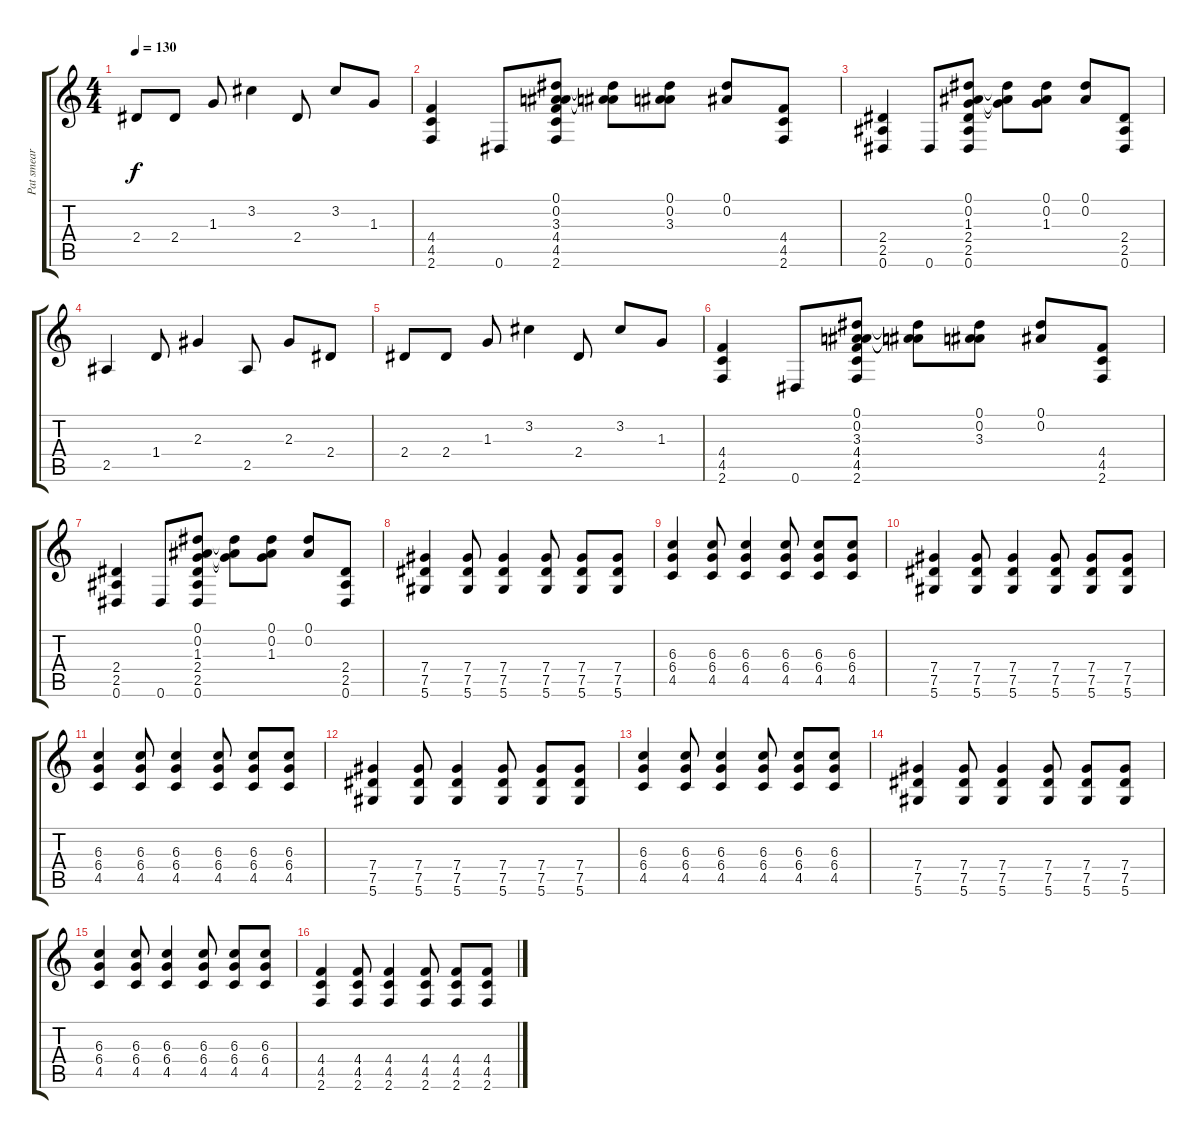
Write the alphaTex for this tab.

\track ("Pat smear" "Pat smear") {instrument overdrivenguitar}
\staff {score tabs}
\tuning (Eb4 Bb3 Gb3 Db3 Ab2 Eb2) {hide}
\ts (4 4)
\tempo 130
\clef g2
\ks c
2.4.8{dy f} 2.4.8 1.3.8 3.2.4 2.4.8 3.2.8 1.3.8 |
(4.4 4.5 2.6).4 0.6.8 (0.1 0.2 3.3 4.4 4.5 2.6).8 (0.1{t} 0.2{t} 3.3{t}).8 (0.1 0.2 3.3).8 (0.1 0.2).8 (4.4 4.5 2.6).8 |
(2.4 2.5 0.6).4 0.6.8 (0.1 0.2 1.3 2.4 2.5 0.6).8 (0.1{t} 0.2{t} 1.3{t}).8 (0.1 0.2 1.3).8 (0.1 0.2).8 (2.4 2.5 0.6).8 |
2.5.4 1.4.8 2.3.4 2.5.8 2.3.8 2.4.8 |
2.4.8 2.4.8 1.3.8 3.2.4 2.4.8 3.2.8 1.3.8 |
(4.4 4.5 2.6).4 0.6.8 (0.1 0.2 3.3 4.4 4.5 2.6).8 (0.1{t} 0.2{t} 3.3{t}).8 (0.1 0.2 3.3).8 (0.1 0.2).8 (4.4 4.5 2.6).8 |
(2.4 2.5 0.6).4 0.6.8 (0.1 0.2 1.3 2.4 2.5 0.6).8 (0.1{t} 0.2{t} 1.3{t}).8 (0.1 0.2 1.3).8 (0.1 0.2).8 (2.4 2.5 0.6).8 |
(7.4 7.5 5.6).4 (7.4 7.5 5.6).8 (7.4 7.5 5.6).4 (7.4 7.5 5.6).8 (7.4 7.5 5.6).8 (7.4 7.5 5.6).8 |
(6.3 6.4 4.5).4 (6.3 6.4 4.5).8 (6.3 6.4 4.5).4 (6.3 6.4 4.5).8 (6.3 6.4 4.5).8 (6.3 6.4 4.5).8 |
(7.4 7.5 5.6).4 (7.4 7.5 5.6).8 (7.4 7.5 5.6).4 (7.4 7.5 5.6).8 (7.4 7.5 5.6).8 (7.4 7.5 5.6).8 |
(6.3 6.4 4.5).4 (6.3 6.4 4.5).8 (6.3 6.4 4.5).4 (6.3 6.4 4.5).8 (6.3 6.4 4.5).8 (6.3 6.4 4.5).8 |
(7.4 7.5 5.6).4 (7.4 7.5 5.6).8 (7.4 7.5 5.6).4 (7.4 7.5 5.6).8 (7.4 7.5 5.6).8 (7.4 7.5 5.6).8 |
(6.3 6.4 4.5).4 (6.3 6.4 4.5).8 (6.3 6.4 4.5).4 (6.3 6.4 4.5).8 (6.3 6.4 4.5).8 (6.3 6.4 4.5).8 |
(7.4 7.5 5.6).4 (7.4 7.5 5.6).8 (7.4 7.5 5.6).4 (7.4 7.5 5.6).8 (7.4 7.5 5.6).8 (7.4 7.5 5.6).8 |
(6.3 6.4 4.5).4 (6.3 6.4 4.5).8 (6.3 6.4 4.5).4 (6.3 6.4 4.5).8 (6.3 6.4 4.5).8 (6.3 6.4 4.5).8 |
(4.4 4.5 2.6).4 (4.4 4.5 2.6).8 (4.4 4.5 2.6).4 (4.4 4.5 2.6).8 (4.4 4.5 2.6).8 (4.4 4.5 2.6).8
